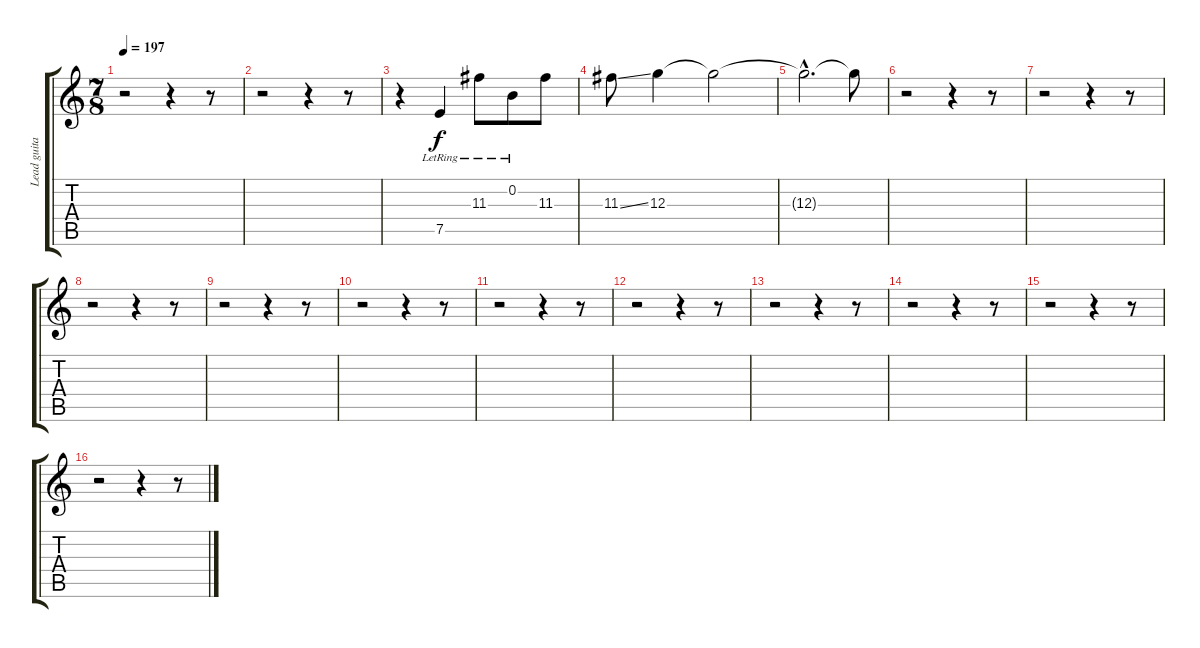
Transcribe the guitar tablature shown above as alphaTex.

\track ("Lead guitar" "Lead guita") {instrument overdrivenguitar}
\staff {score tabs}
\tuning (E4 B3 G3 D3 A2 E2) {hide}
\ts (7 8)
\tempo 197
\clef g2
\ks c
r.2{dy f} r.4 r.8 |
r.2 r.4 r.8 |
r.4{volume 16 instrument electricguitarjazz} 7.5{lr}.4 11.3{lr}.8 0.2{lr}.8 11.3.8 |
11.3{ss}.8{instrument electricguitarjazz} 12.3.4 12.3{t}.2 |
12.3{hac t}.2{d instrument electricguitarjazz} 12.3{t}.8 |
r.2 r.4 r.8 |
r.2 r.4 r.8 |
r.2 r.4 r.8 |
r.2 r.4 r.8 |
r.2 r.4 r.8 |
r.2 r.4 r.8 |
r.2 r.4 r.8 |
r.2 r.4 r.8 |
r.2 r.4 r.8 |
r.2 r.4 r.8 |
r.2 r.4 r.8
